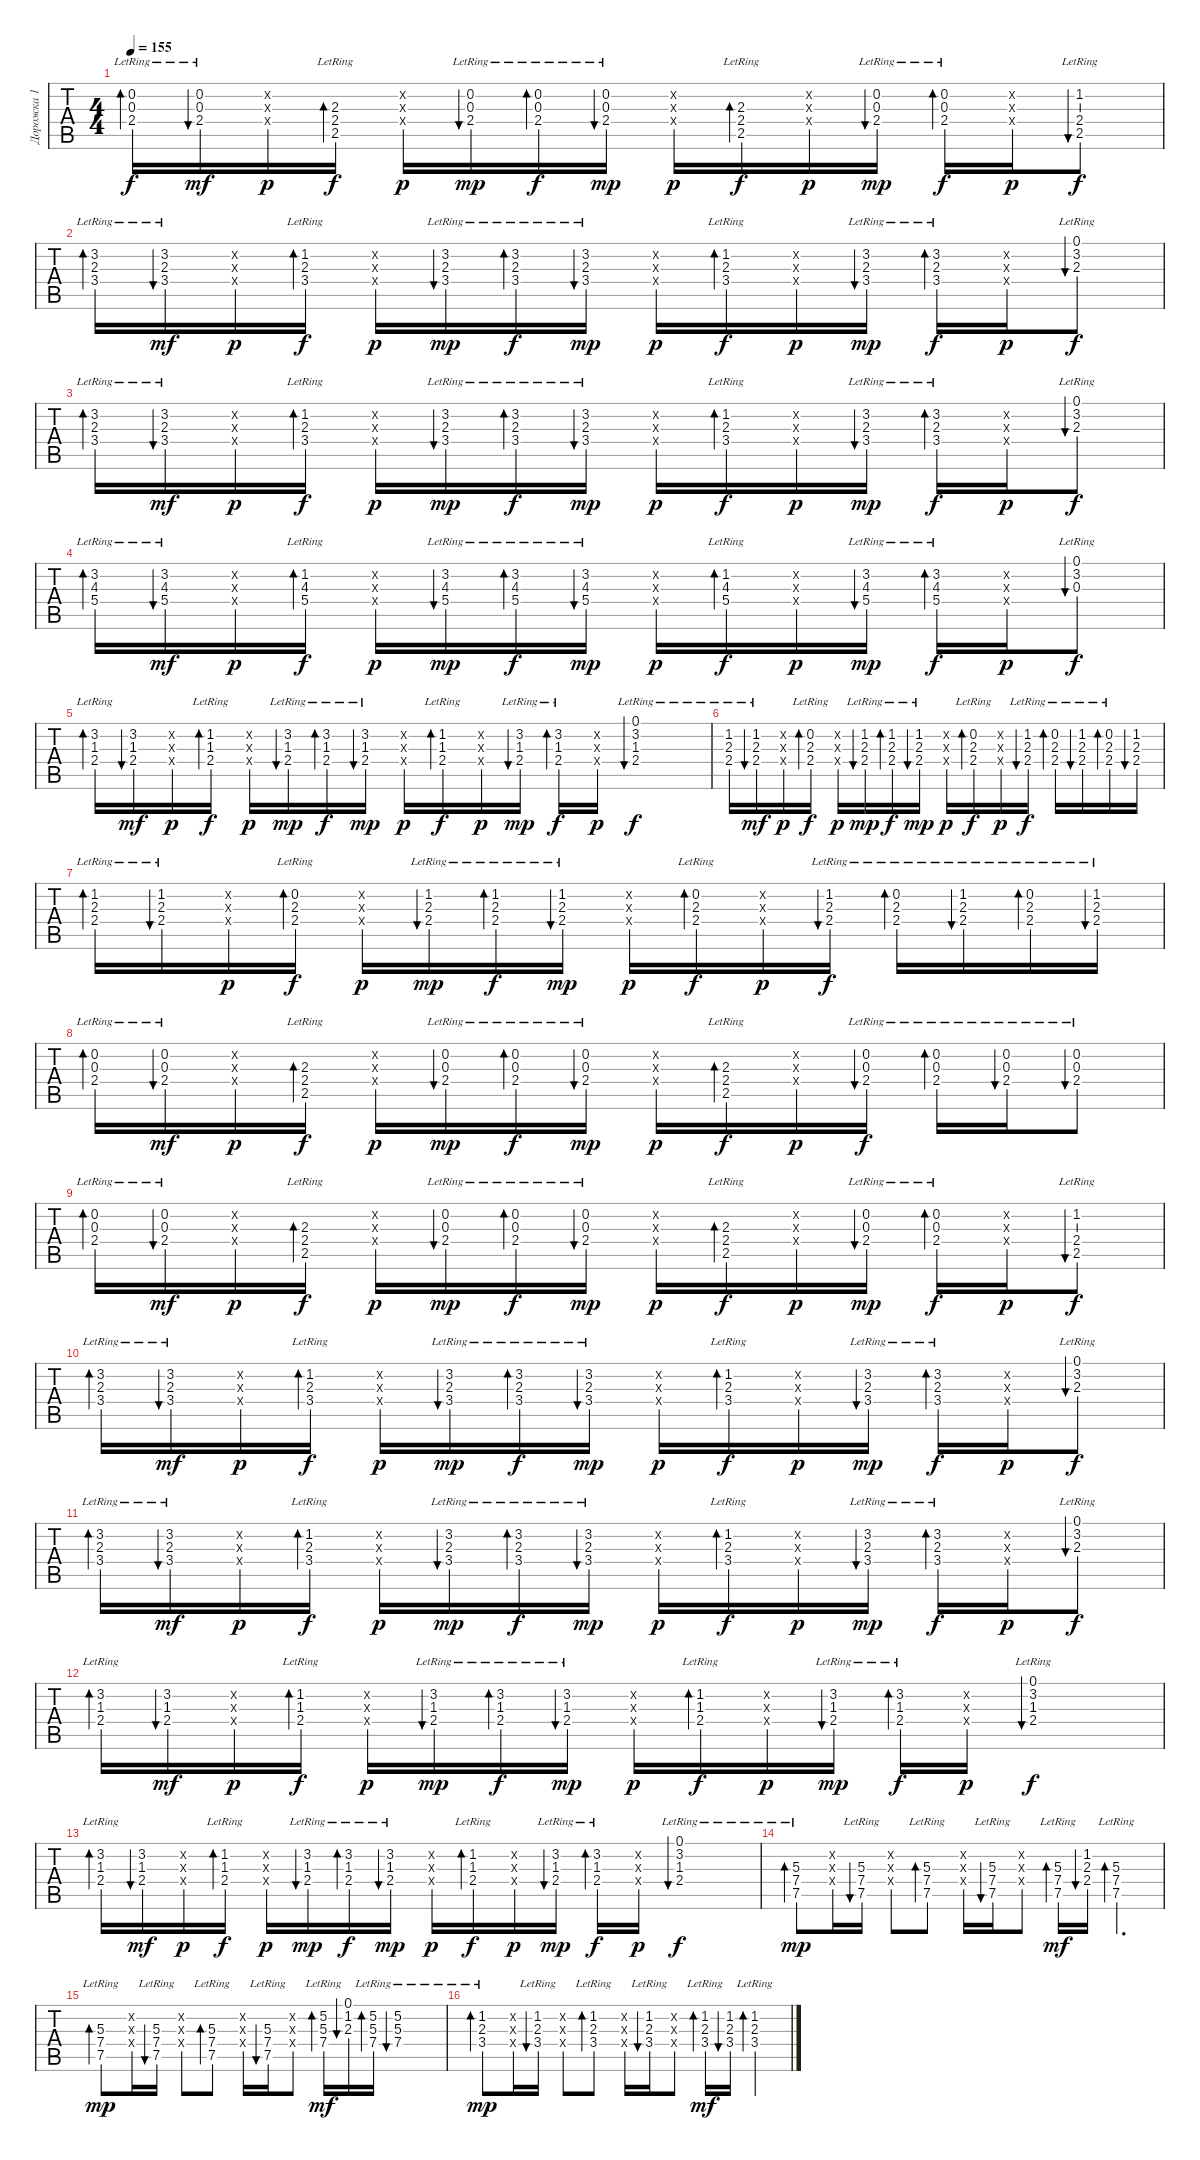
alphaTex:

\track ("Дорожка 1" "Дорожка 1") {instrument acousticguitarsteel}
\staff {tabs}
\tuning (E4 B3 G3 D3 A2 E2) {hide}
\ts (4 4)
\tempo 155
\clef g2
\ks c
(0.2{lr} 0.3{lr} 2.4{lr}).16{bd 60 dy f instrument acousticguitarsteel} (0.2{lr} 0.3{lr} 2.4{lr}).16{bu 60 dy mf} (0.2{x} 0.3{x} 2.4{x}).16{dy p} (2.3{lr} 2.4{lr} 2.5).16{bd 60 dy f} (0.2{x} 0.3{x} 2.4{x}).16{dy p} (0.2{lr} 0.3{lr} 2.4{lr}).16{bu 60 dy mp} (0.2{lr} 0.3{lr} 2.4{lr}).16{bd 60 dy f} (0.2{lr} 0.3{lr} 2.4{lr}).16{bu 60 dy mp} (0.2{x} 0.3{x} 2.4{x}).16{dy p} (2.3{lr} 2.4{lr} 2.5).16{bd 60 dy f} (0.2{x} 0.3{x} 2.4{x}).16{dy p} (0.2{lr} 0.3{lr} 2.4{lr}).16{bu 60 dy mp} (0.2{lr} 0.3{lr} 2.4{lr}).16{bd 60 dy f} (0.2{x} 0.3{x} 2.4{x}).16{dy p} (1.2{lr} 2.4{lr} 2.5).8{bu 60 dy f} |
(3.2{lr} 2.3{lr} 3.4{lr}).16{bd 60 instrument acousticguitarsteel} (3.2{lr} 2.3 3.4).16{bu 60 dy mf} (3.2{x} 2.3{x} 3.4{x}).16{dy p} (1.2 2.3{lr} 3.4{lr}).16{bd 60 dy f} (3.2{x} 2.3{x} 3.4{x}).16{dy p} (3.2{lr} 2.3{lr} 3.4{lr}).16{bu 60 dy mp} (3.2{lr} 2.3{lr} 3.4{lr}).16{bd 60 dy f} (3.2{lr} 2.3{lr} 3.4{lr}).16{bu 60 dy mp} (3.2{x} 2.3{x} 3.4{x}).16{dy p} (1.2 2.3{lr} 3.4{lr}).16{bd 60 dy f} (3.2{x} 2.3{x} 3.4{x}).16{dy p} (3.2{lr} 2.3{lr} 3.4{lr}).16{bu 60 dy mp} (3.2{lr} 2.3{lr} 3.4{lr}).16{bd 60 dy f} (3.2{x} 2.3{x} 3.4{x}).16{dy p} (0.1 3.2{lr} 2.3).8{bu 60 dy f} |
(3.2{lr} 2.3{lr} 3.4{lr}).16{bd 60 instrument acousticguitarsteel} (3.2{lr} 2.3 3.4).16{bu 60 dy mf} (3.2{x} 2.3{x} 3.4{x}).16{dy p} (1.2 2.3{lr} 3.4{lr}).16{bd 60 dy f} (3.2{x} 2.3{x} 3.4{x}).16{dy p} (3.2{lr} 2.3{lr} 3.4{lr}).16{bu 60 dy mp} (3.2{lr} 2.3{lr} 3.4{lr}).16{bd 60 dy f} (3.2{lr} 2.3{lr} 3.4{lr}).16{bu 60 dy mp} (3.2{x} 2.3{x} 3.4{x}).16{dy p} (1.2 2.3{lr} 3.4{lr}).16{bd 60 dy f} (3.2{x} 2.3{x} 3.4{x}).16{dy p} (3.2{lr} 2.3{lr} 3.4{lr}).16{bu 60 dy mp} (3.2{lr} 2.3{lr} 3.4{lr}).16{bd 60 dy f} (3.2{x} 2.3{x} 3.4{x}).16{dy p} (0.1 3.2{lr} 2.3).8{bu 60 dy f} |
(3.2{lr} 4.3{lr} 5.4{lr}).16{bd 60 instrument acousticguitarsteel} (3.2{lr} 4.3 5.4).16{bu 60 dy mf} (3.2{x} 4.3{x} 5.4{x}).16{dy p} (1.2 4.3{lr} 5.4{lr}).16{bd 60 dy f} (3.2{x} 4.3{x} 5.4{x}).16{dy p} (3.2{lr} 4.3{lr} 5.4{lr}).16{bu 60 dy mp} (3.2{lr} 4.3{lr} 5.4{lr}).16{bd 60 dy f} (3.2{lr} 4.3{lr} 5.4{lr}).16{bu 60 dy mp} (3.2{x} 4.3{x} 5.4{x}).16{dy p} (1.2 4.3{lr} 5.4{lr}).16{bd 60 dy f} (3.2{x} 4.3{x} 5.4{x}).16{dy p} (3.2{lr} 4.3{lr} 5.4{lr}).16{bu 60 dy mp} (3.2{lr} 4.3{lr} 5.4{lr}).16{bd 60 dy f} (3.2{x} 4.3{x} 5.4{x}).16{dy p} (0.1 3.2{lr} 0.3).8{bu 60 dy f} |
(3.2{lr} 1.3{lr} 2.4{lr}).16{bd 60 instrument acousticguitarsteel} (3.2 1.3 2.4).16{bu 60 dy mf} (3.2{x} 1.3{x} 2.4{x}).16{dy p} (1.2 1.3{lr} 2.4{lr}).16{bd 60 dy f} (3.2{x} 1.3{x} 2.4{x}).16{dy p} (3.2{lr} 1.3{lr} 2.4{lr}).16{bu 60 dy mp} (3.2{lr} 1.3{lr} 2.4{lr}).16{bd 60 dy f} (3.2{lr} 1.3{lr} 2.4{lr}).16{bu 60 dy mp} (3.2{x} 1.3{x} 2.4{x}).16{dy p} (1.2 1.3{lr} 2.4{lr}).16{bd 60 dy f} (3.2{x} 1.3{x} 2.4{x}).16{dy p} (3.2{lr} 1.3{lr} 2.4{lr}).16{bu 60 dy mp} (3.2{lr} 1.3{lr} 2.4{lr}).16{bd 60 dy f} (3.2{x} 1.3{x} 2.4{x}).16{dy p} (0.1 3.2{lr} 1.3 2.4).1{bu 60 dy f} |
(1.2{lr} 2.3{lr} 2.4{lr}).16{instrument acousticguitarsteel} (1.2{lr} 2.3{lr} 2.4{lr}).16{bu 60 dy mf} (1.2{x} 2.3{x} 2.4{x}).16{dy p} (0.2{lr} 2.3{lr} 2.4{lr}).16{bd 60 dy f} (1.2{x} 2.3{x} 2.4{x}).16{dy p} (1.2{lr} 2.3{lr} 2.4{lr}).16{bu 60 dy mp} (1.2{lr} 2.3{lr} 2.4{lr}).16{bd 60 dy f} (1.2{lr} 2.3{lr} 2.4{lr}).16{bu 60 dy mp} (1.2{x} 2.3{x} 2.4{x}).16{dy p} (0.2{lr} 2.3{lr} 2.4{lr}).16{bd 60 dy f} (1.2{x} 2.3{x} 2.4{x}).16{dy p} (1.2{lr} 2.3{lr} 2.4{lr}).16{bu 60 dy f} (0.2{lr} 2.3{lr} 2.4{lr}).16{bd 60} (1.2{lr} 2.3{lr} 2.4{lr}).16{bu 60} (0.2{lr} 2.3{lr} 2.4{lr}).16{bd 60} (1.2 2.3 2.4).16{bu 60} |
(1.2{lr} 2.3{lr} 2.4{lr}).16{bd 60 instrument acousticguitarsteel} (1.2{lr} 2.3{lr} 2.4{lr}).16{bu 60} (1.2{x} 2.3{x} 2.4{x}).16{dy p} (0.2{lr} 2.3{lr} 2.4{lr}).16{bd 60 dy f} (1.2{x} 2.3{x} 2.4{x}).16{dy p} (1.2{lr} 2.3{lr} 2.4{lr}).16{bu 60 dy mp} (1.2{lr} 2.3{lr} 2.4{lr}).16{bd 60 dy f} (1.2{lr} 2.3{lr} 2.4{lr}).16{bu 60 dy mp} (1.2{x} 2.3{x} 2.4{x}).16{dy p} (0.2{lr} 2.3{lr} 2.4{lr}).16{bd 60 dy f} (1.2{x} 2.3{x} 2.4{x}).16{dy p} (1.2{lr} 2.3{lr} 2.4{lr}).16{bu 60 dy f} (0.2{lr} 2.3{lr} 2.4{lr}).16{bd 60} (1.2{lr} 2.3{lr} 2.4{lr}).16{bu 60} (0.2{lr} 2.3{lr} 2.4{lr}).16{bd 60} (1.2{lr} 2.3{lr} 2.4{lr}).16{bu 60} |
(0.2{lr} 0.3{lr} 2.4{lr}).16{bd 60 instrument acousticguitarsteel} (0.2{lr} 0.3{lr} 2.4{lr}).16{bu 60 dy mf} (0.2{x} 0.3{x} 2.4{x}).16{dy p} (2.3{lr} 2.4{lr} 2.5{lr}).16{bd 60 dy f} (0.2{x} 0.3{x} 2.4{x}).16{dy p} (0.2{lr} 0.3{lr} 2.4{lr}).16{bu 60 dy mp} (0.2{lr} 0.3{lr} 2.4{lr}).16{bd 60 dy f} (0.2{lr} 0.3{lr} 2.4{lr}).16{bu 60 dy mp} (0.2{x} 0.3{x} 2.4{x}).16{dy p} (2.3{lr} 2.4{lr} 2.5{lr}).16{bd 60 dy f} (0.2{x} 0.3{x} 2.4{x}).16{dy p} (0.2{lr} 0.3{lr} 2.4{lr}).16{bu 60 dy f} (0.2{lr} 0.3{lr} 2.4{lr}).16{bd 60} (0.2{lr} 0.3{lr} 2.4{lr}).16{bu 60} (0.2{lr} 0.3{lr} 2.4{lr}).8{bu 60} |
(0.2{lr} 0.3{lr} 2.4{lr}).16{bd 60 instrument acousticguitarsteel} (0.2{lr} 0.3{lr} 2.4{lr}).16{bu 60 dy mf} (0.2{x} 0.3{x} 2.4{x}).16{dy p} (2.3{lr} 2.4{lr} 2.5).16{bd 60 dy f} (0.2{x} 0.3{x} 2.4{x}).16{dy p} (0.2{lr} 0.3{lr} 2.4{lr}).16{bu 60 dy mp} (0.2{lr} 0.3{lr} 2.4{lr}).16{bd 60 dy f} (0.2{lr} 0.3{lr} 2.4{lr}).16{bu 60 dy mp} (0.2{x} 0.3{x} 2.4{x}).16{dy p} (2.3{lr} 2.4{lr} 2.5).16{bd 60 dy f} (0.2{x} 0.3{x} 2.4{x}).16{dy p} (0.2{lr} 0.3{lr} 2.4{lr}).16{bu 60 dy mp} (0.2{lr} 0.3{lr} 2.4{lr}).16{bd 60 dy f} (0.2{x} 0.3{x} 2.4{x}).16{dy p} (1.2{lr} 2.4{lr} 2.5).8{bu 60 dy f} |
(3.2{lr} 2.3{lr} 3.4{lr}).16{bd 60 instrument acousticguitarsteel} (3.2{lr} 2.3 3.4).16{bu 60 dy mf} (3.2{x} 2.3{x} 3.4{x}).16{dy p} (1.2 2.3{lr} 3.4{lr}).16{bd 60 dy f} (3.2{x} 2.3{x} 3.4{x}).16{dy p} (3.2{lr} 2.3{lr} 3.4{lr}).16{bu 60 dy mp} (3.2{lr} 2.3{lr} 3.4{lr}).16{bd 60 dy f} (3.2{lr} 2.3{lr} 3.4{lr}).16{bu 60 dy mp} (3.2{x} 2.3{x} 3.4{x}).16{dy p} (1.2 2.3{lr} 3.4{lr}).16{bd 60 dy f} (3.2{x} 2.3{x} 3.4{x}).16{dy p} (3.2{lr} 2.3{lr} 3.4{lr}).16{bu 60 dy mp} (3.2{lr} 2.3{lr} 3.4{lr}).16{bd 60 dy f} (3.2{x} 2.3{x} 3.4{x}).16{dy p} (0.1 3.2{lr} 2.3).8{bu 60 dy f} |
(3.2{lr} 2.3{lr} 3.4{lr}).16{bd 60 instrument acousticguitarsteel} (3.2{lr} 2.3 3.4).16{bu 60 dy mf} (3.2{x} 2.3{x} 3.4{x}).16{dy p} (1.2 2.3{lr} 3.4{lr}).16{bd 60 dy f} (3.2{x} 2.3{x} 3.4{x}).16{dy p} (3.2{lr} 2.3{lr} 3.4{lr}).16{bu 60 dy mp} (3.2{lr} 2.3{lr} 3.4{lr}).16{bd 60 dy f} (3.2{lr} 2.3{lr} 3.4{lr}).16{bu 60 dy mp} (3.2{x} 2.3{x} 3.4{x}).16{dy p} (1.2 2.3{lr} 3.4{lr}).16{bd 60 dy f} (3.2{x} 2.3{x} 3.4{x}).16{dy p} (3.2{lr} 2.3{lr} 3.4{lr}).16{bu 60 dy mp} (3.2{lr} 2.3{lr} 3.4{lr}).16{bd 60 dy f} (3.2{x} 2.3{x} 3.4{x}).16{dy p} (0.1 3.2{lr} 2.3).8{bu 60 dy f} |
(3.2{lr} 1.3{lr} 2.4{lr}).16{bd 60 instrument acousticguitarsteel} (3.2 1.3 2.4).16{bu 60 dy mf} (3.2{x} 1.3{x} 2.4{x}).16{dy p} (1.2 1.3{lr} 2.4{lr}).16{bd 60 dy f} (3.2{x} 1.3{x} 2.4{x}).16{dy p} (3.2{lr} 1.3{lr} 2.4{lr}).16{bu 60 dy mp} (3.2{lr} 1.3{lr} 2.4{lr}).16{bd 60 dy f} (3.2{lr} 1.3{lr} 2.4{lr}).16{bu 60 dy mp} (3.2{x} 1.3{x} 2.4{x}).16{dy p} (1.2 1.3{lr} 2.4{lr}).16{bd 60 dy f} (3.2{x} 1.3{x} 2.4{x}).16{dy p} (3.2{lr} 1.3{lr} 2.4{lr}).16{bu 60 dy mp} (3.2{lr} 1.3{lr} 2.4{lr}).16{bd 60 dy f} (3.2{x} 1.3{x} 2.4{x}).16{dy p} (0.1 3.2{lr} 1.3 2.4).1{bu 60 dy f} |
(3.2{lr} 1.3{lr} 2.4{lr}).16{bd 60 instrument acousticguitarsteel} (3.2 1.3 2.4).16{bu 60 dy mf} (3.2{x} 1.3{x} 2.4{x}).16{dy p} (1.2 1.3{lr} 2.4{lr}).16{bd 60 dy f} (3.2{x} 1.3{x} 2.4{x}).16{dy p} (3.2{lr} 1.3{lr} 2.4{lr}).16{bu 60 dy mp} (3.2{lr} 1.3{lr} 2.4{lr}).16{bd 60 dy f} (3.2{lr} 1.3{lr} 2.4{lr}).16{bu 60 dy mp} (3.2{x} 1.3{x} 2.4{x}).16{dy p} (1.2 1.3{lr} 2.4{lr}).16{bd 60 dy f} (3.2{x} 1.3{x} 2.4{x}).16{dy p} (3.2{lr} 1.3{lr} 2.4{lr}).16{bu 60 dy mp} (3.2{lr} 1.3{lr} 2.4{lr}).16{bd 60 dy f} (3.2{x} 1.3{x} 2.4{x}).16{dy p} (0.1 3.2{lr} 1.3 2.4).1{bu 60 dy f} |
(5.3{lr} 7.4 7.5).8{bd 30 dy mp instrument acousticguitarsteel} (1.2{x} 2.3{x} 2.4{x}).16 (5.3{lr} 7.4 7.5).16{bu 30} (1.2{x} 2.3{x} 2.4{x}).8 (5.3{lr} 7.4 7.5).8{bd 30} (1.2{x} 2.3{x} 2.4{x}).16 (5.3{lr} 7.4 7.5).16{bu 30} (1.2{x} 2.3{x} 2.4{x}).8 (5.3{lr} 7.4 7.5).16{bd 30 dy mf} (1.2 2.3 2.4).16{bu 60} (5.3{lr} 7.4 7.5).4{d bd 30} |
(5.3{lr} 7.4 7.5).8{bd 30 dy mp instrument acousticguitarsteel} (1.2{x} 2.3{x} 2.4{x}).16 (5.3{lr} 7.4 7.5).16{bu 30} (1.2{x} 2.3{x} 2.4{x}).8 (5.3{lr} 7.4 7.5).8{bd 30} (1.2{x} 2.3{x} 2.4{x}).16 (5.3{lr} 7.4 7.5).16{bu 30} (1.2{x} 2.3{x} 2.4{x}).8 (5.2 5.3{lr} 7.4).16{bd 30 dy mf} (0.1 1.2 2.3).16{bu 60} (5.2{lr} 5.3{lr} 7.4{lr}).16{bd 30} (5.2{lr} 5.3{lr} 7.4{lr}).1{bu 60} |
(1.2{lr} 2.3{lr} 3.4).8{bd 30 dy mp instrument acousticguitarsteel} (1.2{x} 2.3{x} 3.4{x}).16 (1.2{lr} 2.3{lr} 3.4).16{bu 30} (1.2{x} 2.3{x} 3.4{x}).8 (1.2{lr} 2.3{lr} 3.4).8{bd 30} (1.2{x} 2.3{x} 3.4{x}).16 (1.2{lr} 2.3{lr} 3.4).16{bu 30} (1.2{x} 2.3{x} 3.4{x}).8 (1.2{lr} 2.3{lr} 3.4).16{bd 30 dy mf} (1.2 2.3 3.4).16{bu 60} (1.2{lr} 2.3{lr} 3.4).4{bd 30}
